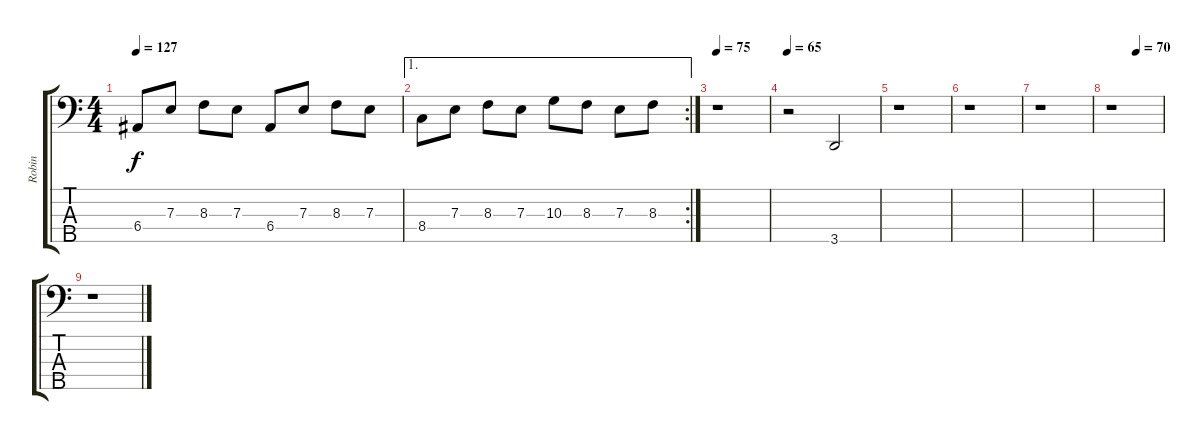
\track ("Robin" "Robin") {instrument electricbasspick}
\staff {score tabs}
\tuning (G2 D2 A1 E1 B0) {hide}
\ts (4 4)
\tempo 127
\clef f4
\ks c
6.4.8{dy f} 7.3.8 8.3.8 7.3.8 6.4.8 7.3.8 8.3.8 7.3.8 |
\ae 1
\rc 2
8.4.8 7.3.8 8.3.8 7.3.8 10.3.8 8.3.8 7.3.8 8.3.8 |
\tempo 75
r.1 |
\tempo 65
r.2 3.5.2 |
r.1 |
r.1 |
r.1 |
\tempo (70 0.5)
r.1 |
r.1
